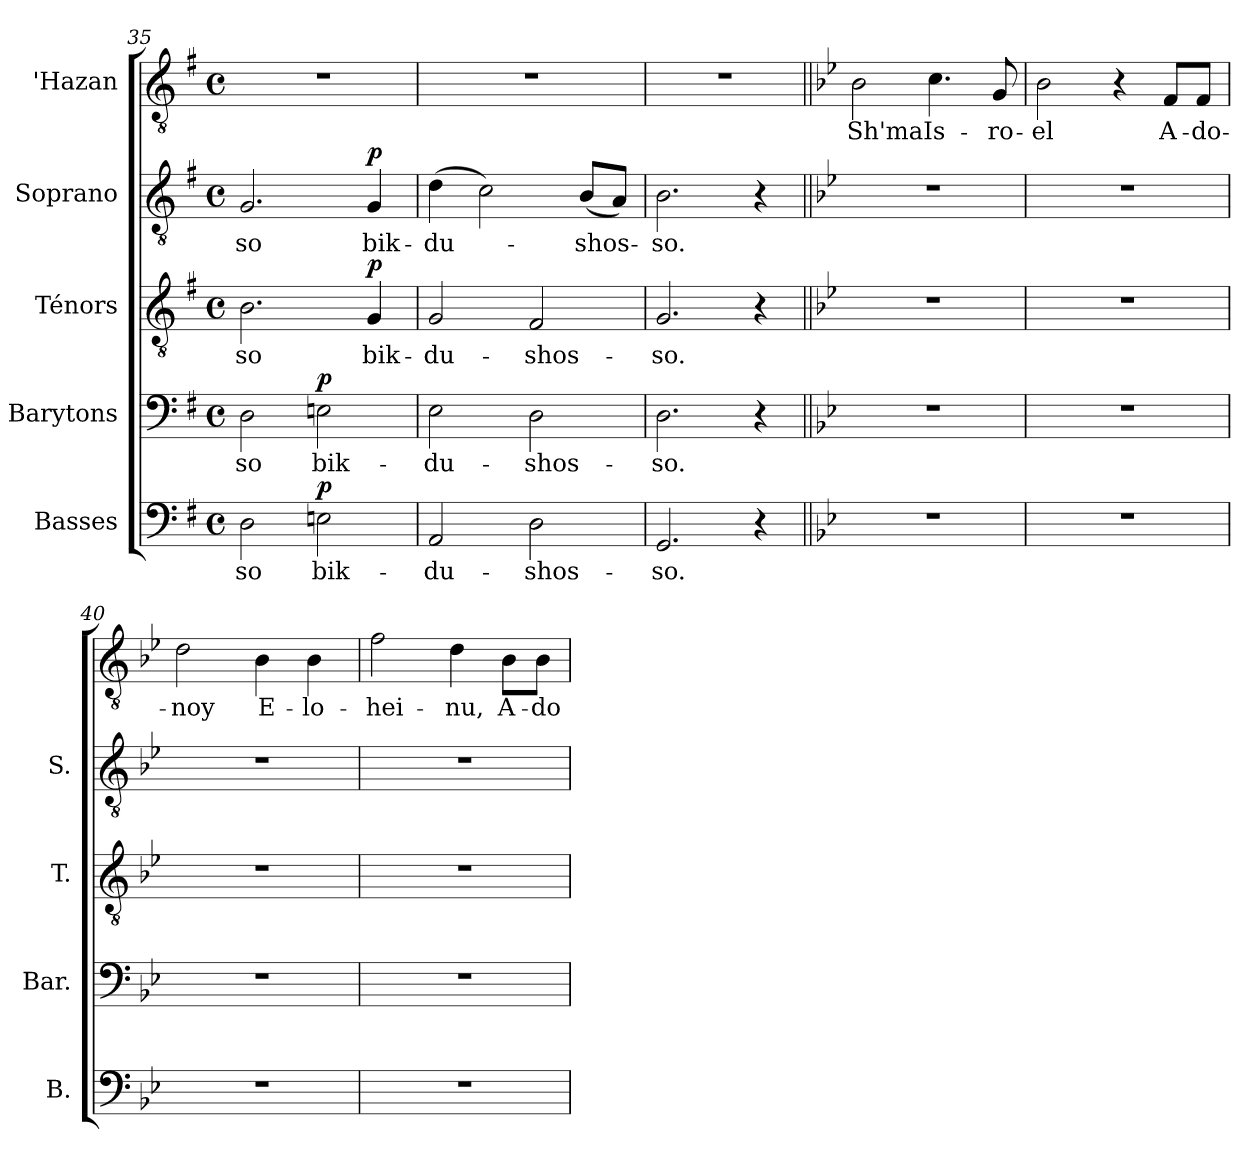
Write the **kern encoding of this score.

**kern	**text	**dynam	**kern	**text	**dynam	**kern	**text	**dynam	**kern	**text	**dynam	**kern	**text
*part5	*part5	*part5	*part4	*part4	*part4	*part3	*part3	*part3	*part2	*part2	*part2	*part1	*part1
*staff5	*staff5	*staff5	*staff4	*staff4	*staff4	*staff3	*staff3	*staff3	*staff2	*staff2	*staff2	*staff1	*staff1
*I"Basses	*	*	*I"Barytons	*	*	*I"Ténors	*	*	*I"Soprano	*	*	*I"'Hazan	*
*I'B.	*	*	*I'Bar.	*	*	*I'T.	*	*	*I'S.	*	*	*I''H.	*
*clefF4	*	*	*clefF4	*	*	*clefGv2	*	*	*clefGv2	*	*	*clefGv2	*
*	*	*	*	*	*	*ITrd7c12	*	*	*ITrd7c12	*	*	*ITrd7c12	*
*k[f#]	*	*	*k[f#]	*	*	*k[f#]	*	*	*k[f#]	*	*	*k[f#]	*
*G:	*	*	*G:	*	*	*G:	*	*	*G:	*	*	*G:	*
*M4/4	*	*	*M4/4	*	*	*M4/4	*	*	*M4/4	*	*	*M4/4	*
*met(c)	*	*	*met(c)	*	*	*met(c)	*	*	*met(c)	*	*	*met(c)	*
=35	=35	=35	=35	=35	=35	=35	=35	=35	=35	=35	=35	=35	=35
!	!LO:LY:b:color=#000000	!	!	!	!	!	!	!	!	!	!	!	!
!	!	!	!	!LO:LY:b:color=#000000	!	!	!	!	!	!	!	!	!
!	!	!	!	!	!	!	!LO:LY:b:color=#000000	!	!	!	!	!	!
!	!	!	!	!	!	!	!	!	!	!LO:LY:b:color=#000000	!	!	!
2Di\	-so	.	2Di\	-so	.	2.BBi\	-so	.	2.GGi/	-so	.	1r	.
!	!LO:LY:b:color=#000000	!	!	!	!	!	!	!	!	!	!	!	!
!	!	!	!	!LO:LY:b:color=#000000	!	!	!	!	!	!	!	!	!
2Eni\	bik-	p	2Eni\	bik-	p	.	.	.	.	.	.	.	.
!	!	!	!	!	!	!	!LO:LY:b:color=#000000	!	!	!	!	!	!
!	!	!	!	!	!	!	!	!	!	!LO:LY:b:color=#000000	!	!	!
.	.	.	.	.	.	4GGi/	bik-	p	4GGi/	bik-	p	.	.
=36	=36	=36	=36	=36	=36	=36	=36	=36	=36	=36	=36	=36	=36
!	!LO:LY:b:color=#000000	!	!	!	!	!	!	!	!	!	!	!	!
!	!	!	!	!LO:LY:b:color=#000000	!	!	!	!	!	!	!	!	!
!	!	!	!	!	!	!	!LO:LY:b:color=#000000	!	!	!	!	!	!
!	!	!	!	!	!	!	!	!	!	!LO:LY:b:color=#000000	!	!	!
2AAi/	-du-	.	2Ei\	-du-	.	2GGi/	-du-	.	(4Di\	-du-	.	1r	.
.	.	.	.	.	.	.	.	.	2Ci\)	.	.	.	.
!	!LO:LY:b:color=#000000	!	!	!	!	!	!	!	!	!	!	!	!
!	!	!	!	!LO:LY:b:color=#000000	!	!	!	!	!	!	!	!	!
!	!	!	!	!	!	!	!LO:LY:b:color=#000000	!	!	!	!	!	!
2Di\	-shos-	.	2Di\	-shos-	.	2FF#i/	-shos-	.	.	.	.	.	.
!	!	!	!	!	!	!	!	!	!	!LO:LY:b:color=#000000	!	!	!
.	.	.	.	.	.	.	.	.	(8BBi/L	-shos-	.	.	.
.	.	.	.	.	.	.	.	.	8AAi/J)	.	.	.	.
=37	=37	=37	=37	=37	=37	=37	=37	=37	=37	=37	=37	=37	=37
!	!LO:LY:b:color=#000000	!	!	!	!	!	!	!	!	!	!	!	!
!	!	!	!	!LO:LY:b:color=#000000	!	!	!	!	!	!	!	!	!
!	!	!	!	!	!	!	!LO:LY:b:color=#000000	!	!	!	!	!	!
!	!	!	!	!	!	!	!	!	!	!LO:LY:b:color=#000000	!	!	!
2.GGi/	-so.	.	2.Di\	-so.	.	2.GGi/	-so.	.	2.BBi\	-so.	.	1r	.
4r	.	.	4r	.	.	4r	.	.	4r	.	.	.	.
!!LO:LB:g=z
=38||	=38||	=38||	=38||	=38||	=38||	=38||	=38||	=38||	=38||	=38||	=38||	=38||	=38||
*k[b-e-]	*	*	*k[b-e-]	*	*	*k[b-e-]	*	*	*k[b-e-]	*	*	*k[b-e-]	*
*B-:	*	*	*B-:	*	*	*B-:	*	*	*B-:	*	*	*B-:	*
!	!	!	!	!	!	!	!	!	!	!	!	!	!LO:LY:b:color=#000000
1r	.	.	1r	.	.	1r	.	.	1r	.	.	2BB-i\	Sh'ma
!	!	!	!	!	!	!	!	!	!	!	!	!	!LO:LY:b:color=#000000
.	.	.	.	.	.	.	.	.	.	.	.	4.Ci\	Is-
!	!	!	!	!	!	!	!	!	!	!	!	!	!LO:LY:b:color=#000000
.	.	.	.	.	.	.	.	.	.	.	.	8GGi/	-ro-
=39	=39	=39	=39	=39	=39	=39	=39	=39	=39	=39	=39	=39	=39
!	!	!	!	!	!	!	!	!	!	!	!	!	!LO:LY:b:color=#000000
1r	.	.	1r	.	.	1r	.	.	1r	.	.	2BB-i\	-el
.	.	.	.	.	.	.	.	.	.	.	.	4r	.
!	!	!	!	!	!	!	!	!	!	!	!	!	!LO:LY:b:color=#000000
.	.	.	.	.	.	.	.	.	.	.	.	8FFi/L	A-
!	!	!	!	!	!	!	!	!	!	!	!	!	!LO:LY:b:color=#000000
.	.	.	.	.	.	.	.	.	.	.	.	8FFi/J	-do-
=40	=40	=40	=40	=40	=40	=40	=40	=40	=40	=40	=40	=40	=40
!	!	!	!	!	!	!	!	!	!	!	!	!	!LO:LY:b:color=#000000
1r	.	.	1r	.	.	1r	.	.	1r	.	.	2Di\	-noy
!	!	!	!	!	!	!	!	!	!	!	!	!	!LO:LY:b:color=#000000
.	.	.	.	.	.	.	.	.	.	.	.	4BB-i\	E-
!	!	!	!	!	!	!	!	!	!	!	!	!	!LO:LY:b:color=#000000
.	.	.	.	.	.	.	.	.	.	.	.	4BB-i\	-lo-
=41	=41	=41	=41	=41	=41	=41	=41	=41	=41	=41	=41	=41	=41
!	!	!	!	!	!	!	!	!	!	!	!	!	!LO:LY:b:color=#000000
1r	.	.	1r	.	.	1r	.	.	1r	.	.	2Fi\	-hei-
!	!	!	!	!	!	!	!	!	!	!	!	!	!LO:LY:b:color=#000000
.	.	.	.	.	.	.	.	.	.	.	.	4Di\	-nu,
!	!	!	!	!	!	!	!	!	!	!	!	!	!LO:LY:b:color=#000000
.	.	.	.	.	.	.	.	.	.	.	.	8BB-i\L	A-
!	!	!	!	!	!	!	!	!	!	!	!	!	!LO:LY:b:color=#000000
.	.	.	.	.	.	.	.	.	.	.	.	8BB-i\J	-do-
=	=	=	=	=	=	=	=	=	=	=	=	=	=
*-	*-	*-	*-	*-	*-	*-	*-	*-	*-	*-	*-	*-	*-
